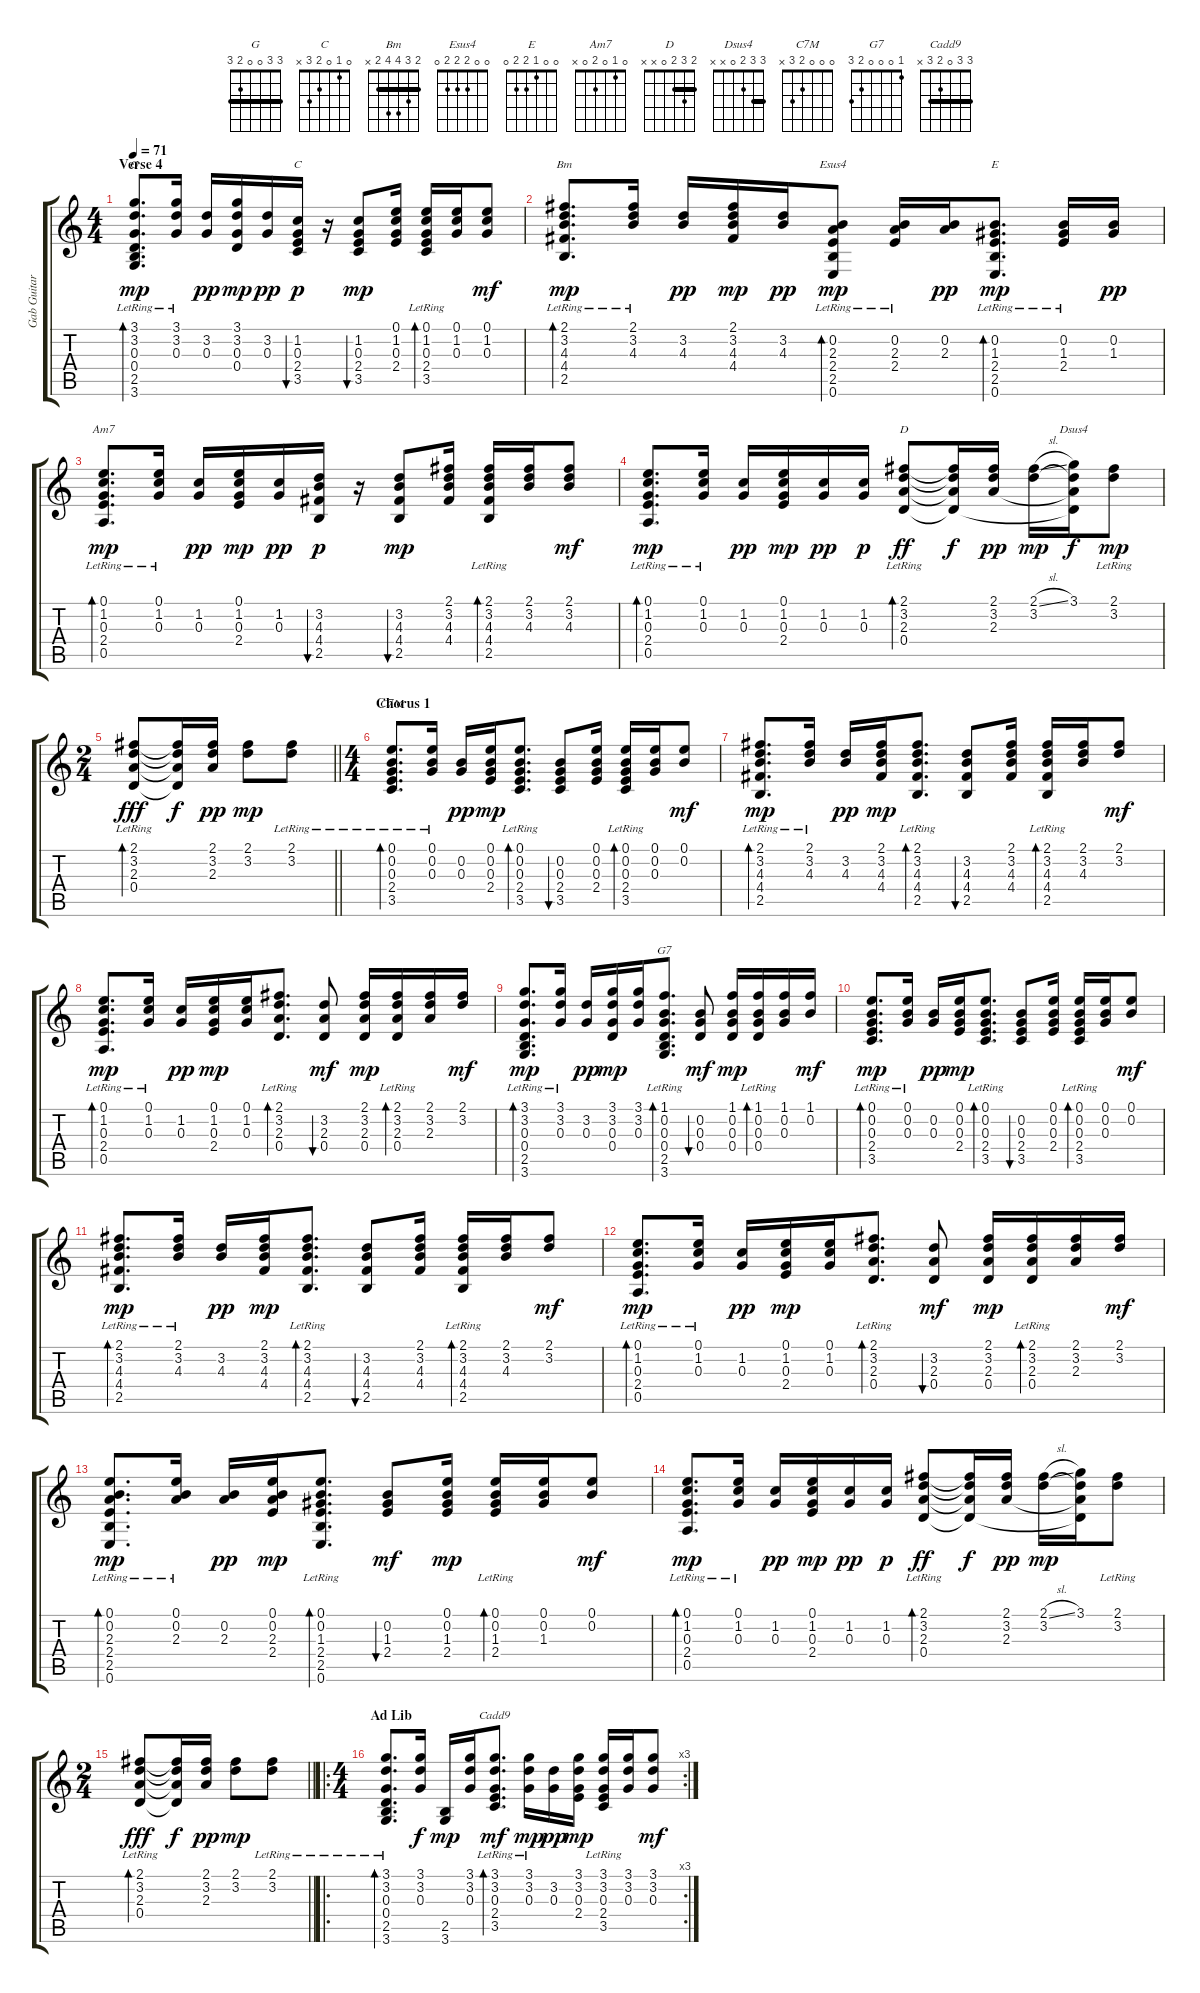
\track ("Gab Guitar" "Gab Guitar") {instrument acousticguitarsteel}
\staff {score tabs}
\tuning (E4 B3 G3 D3 A2 E2) {hide}
\chord ("G" 3 3 0 0 2 3) {barre 3}
\chord ("C" 0 1 0 2 3 x)
\chord ("Bm" 2 3 4 4 2 x) {barre 2}
\chord ("Esus4" 0 0 2 2 2 0)
\chord ("E" 0 0 1 2 2 0)
\chord ("Am7" 0 1 0 2 0 x)
\chord ("D" 2 3 2 0 x x) {barre 2}
\chord ("Dsus4" 3 3 2 0 x x) {barre 3}
\chord ("C7M" 0 0 0 2 3 x)
\chord ("G7" 1 0 0 0 2 3)
\chord ("Cadd9" 3 3 0 2 3 x) {barre 3}
\ts (4 4)
\section ("" "Verse 4")
\tempo 71
\clef g2
\ks c
(3.1{lr} 3.2{lr} 0.3{lr} 0.4{lr} 2.5{lr} 3.6{lr}).8{d bd 60 ch "G" dy mp} (3.1{lr} 3.2{lr} 0.3{lr}).16 (3.2 0.3).16{dy pp} (3.1 3.2 0.3 0.4).16{dy mp} (3.2 0.3).16{dy pp} (1.2 0.3 2.4 3.5).16{bu 60 ch "C" dy p} r.16 (1.2 0.3 2.4 3.5).8{bu 60 dy mp} (0.1 1.2 0.3 2.4).16 (0.1{lr} 1.2{lr} 0.3{lr} 2.4{lr} 3.5{lr}).16{bd 60} (0.1 1.2 0.3).16 (0.1 1.2 0.3).8{dy mf} |
(2.1{lr} 3.2{lr} 4.3{lr} 4.4{lr} 2.5{lr}).8{d bd 30 ch "Bm" dy mp} (2.1{lr} 3.2{lr} 4.3{lr}).16 (3.2 4.3).16{dy pp} (2.1 3.2 4.3 4.4).16{dy mp} (3.2 4.3).16{dy pp} (0.2 2.3{lr} 2.4{lr} 2.5{lr} 0.6).8{bd 30 ch "Esus4" dy mp} (0.2{lr} 2.3{lr} 2.4).16 (0.2 2.3).16{dy pp} (0.2 1.3{lr} 2.4{lr} 2.5{lr} 0.6).8{d bd 60 ch "E" dy mp} (0.2{lr} 1.3{lr} 2.4).16 (0.2 1.3).16{dy pp} |
(0.1{lr} 1.2{lr} 0.3{lr} 2.4{lr} 0.5{lr}).8{d bd 30 ch "Am7" dy mp} (0.1{lr} 1.2{lr} 0.3{lr}).16 (1.2 0.3).16{dy pp} (0.1 1.2 0.3 2.4).16{dy mp} (1.2 0.3).16{dy pp} (3.2 4.3 4.4 2.5).16{bu 60 dy p} r.16 (3.2 4.3 4.4 2.5).8{bu 60 dy mp} (2.1 3.2 4.3 4.4).16 (2.1{lr} 3.2{lr} 4.3{lr} 4.4{lr} 2.5{lr}).16{bd 60} (2.1 3.2 4.3).16 (2.1 3.2 4.3).8{dy mf} |
(0.1{lr} 1.2{lr} 0.3{lr} 2.4{lr} 0.5{lr}).8{d bd 30 dy mp} (0.1{lr} 1.2{lr} 0.3{lr}).16 (1.2 0.3).16{dy pp} (0.1 1.2 0.3 2.4).16{dy mp} (1.2 0.3).16{dy pp} (1.2 0.3).16{dy p} (2.1 3.2 2.3{lr} 0.4{lr}).8{bd 30 ch "D" dy ff} (2.1{t} 3.2{t} 2.3{t} 0.4{t}).16{dy f} (2.1 3.2 2.3).16{dy pp} (2.1{sl} 3.2).16{dy mp} (3.1 3.2{t} 2.3{t} 0.4{t}).16{ch "Dsus4" dy f} (2.1 3.2{lr}).8{dy mp} |
\ts (2 4)
\barLineRight lightlight
(2.1 3.2 2.3{lr} 0.4{lr}).8{bd 30 dy fff} (2.1{t} 3.2{t} 2.3{t} 0.4{t}).16{dy f} (2.1 3.2 2.3).16{dy pp} (2.1 3.2).8{dy mp} (2.1 3.2{lr}).8 |
\ts (4 4)
\section ("" "Chorus 1")
(0.1{lr} 0.2{lr} 0.3{lr} 2.4{lr} 3.5{lr}).8{d bd 30 ch "C7M"} (0.1{lr} 0.2{lr} 0.3{lr}).16 (0.2 0.3).16{dy pp} (0.1 0.2 0.3 2.4).16{dy mp} (0.1{lr} 0.2{lr} 0.3{lr} 2.4{lr} 3.5{lr}).8{d bd 30} (0.2 0.3 2.4 3.5).8{bu 60} (0.1 0.2 0.3 2.4).16 (0.1{lr} 0.2{lr} 0.3{lr} 2.4{lr} 3.5{lr}).16{bd 60} (0.1 0.2 0.3).16 (0.1 0.2).8{dy mf} |
(2.1{lr} 3.2{lr} 4.3{lr} 4.4{lr} 2.5{lr}).8{d bd 30 dy mp} (2.1{lr} 3.2{lr} 4.3{lr}).16 (3.2 4.3).16{dy pp} (2.1 3.2 4.3 4.4).16{dy mp} (2.1{lr} 3.2{lr} 4.3{lr} 4.4{lr} 2.5{lr}).8{d bd 30} (3.2 4.3 4.4 2.5).8{bu 60} (2.1 3.2 4.3 4.4).16 (2.1{lr} 3.2{lr} 4.3{lr} 4.4{lr} 2.5{lr}).16{bd 60} (2.1 3.2 4.3).16 (2.1 3.2).8{dy mf} |
(0.1{lr} 1.2{lr} 0.3{lr} 2.4{lr} 0.5{lr}).8{d bd 30 dy mp} (0.1{lr} 1.2{lr} 0.3{lr}).16 (1.2 0.3).16{dy pp} (0.1 1.2 0.3 2.4).16{dy mp} (0.1 1.2 0.3).16 (2.1{lr} 3.2{lr} 2.3{lr} 0.4{lr}).8{d bd 30} (3.2 2.3 0.4).8{bu 60 dy mf} (2.1 3.2 2.3 0.4).16{dy mp} (2.1{lr} 3.2{lr} 2.3{lr} 0.4{lr}).16{bd 60} (2.1 3.2 2.3).16 (2.1 3.2).16{dy mf} |
(3.1{lr} 3.2{lr} 0.3{lr} 0.4{lr} 2.5{lr} 3.6).8{d bd 30 dy mp} (3.1{lr} 3.2{lr} 0.3{lr}).16 (3.2 0.3).16{dy pp} (3.1 3.2 0.3 0.4).16{dy mp} (3.1 3.2 0.3).16 (1.1{lr} 0.2{lr} 0.3{lr} 0.4{lr} 2.5 3.6).8{d bd 30 ch "G7"} (0.2 0.3 0.4).8{bu 60 dy mf} (1.1 0.2 0.3 0.4).16{dy mp} (1.1{lr} 0.2{lr} 0.3{lr} 0.4{lr}).16{bd 60} (1.1 0.2 0.3).16 (1.1 0.2).16{dy mf} |
(0.1{lr} 0.2{lr} 0.3{lr} 2.4{lr} 3.5{lr}).8{d bd 30 dy mp} (0.1{lr} 0.2{lr} 0.3{lr}).16 (0.2 0.3).16{dy pp} (0.1 0.2 0.3 2.4).16{dy mp} (0.1{lr} 0.2{lr} 0.3{lr} 2.4{lr} 3.5{lr}).8{d bd 30} (0.2 0.3 2.4 3.5).8{bu 60} (0.1 0.2 0.3 2.4).16 (0.1{lr} 0.2{lr} 0.3{lr} 2.4{lr} 3.5{lr}).16{bd 60} (0.1 0.2 0.3).16 (0.1 0.2).8{dy mf} |
(2.1{lr} 3.2{lr} 4.3{lr} 4.4{lr} 2.5{lr}).8{d bd 30 dy mp} (2.1{lr} 3.2{lr} 4.3{lr}).16 (3.2 4.3).16{dy pp} (2.1 3.2 4.3 4.4).16{dy mp} (2.1{lr} 3.2{lr} 4.3{lr} 4.4{lr} 2.5{lr}).8{d bd 30} (3.2 4.3 4.4 2.5).8{bu 60} (2.1 3.2 4.3 4.4).16 (2.1{lr} 3.2{lr} 4.3{lr} 4.4{lr} 2.5{lr}).16{bd 60} (2.1 3.2 4.3).16 (2.1 3.2).8{dy mf} |
(0.1{lr} 1.2{lr} 0.3{lr} 2.4{lr} 0.5{lr}).8{d bd 30 dy mp} (0.1{lr} 1.2{lr} 0.3{lr}).16 (1.2 0.3).16{dy pp} (0.1 1.2 0.3 2.4).16{dy mp} (0.1 1.2 0.3).16 (2.1{lr} 3.2{lr} 2.3{lr} 0.4{lr}).8{d bd 30} (3.2 2.3 0.4).8{bu 60 dy mf} (2.1 3.2 2.3 0.4).16{dy mp} (2.1{lr} 3.2{lr} 2.3{lr} 0.4{lr}).16{bd 60} (2.1 3.2 2.3).16 (2.1 3.2).16{dy mf} |
(0.1{lr} 0.2{lr} 2.3{lr} 2.4{lr} 2.5{lr} 0.6).8{d bd 30 dy mp} (0.1{lr} 0.2{lr} 2.3{lr}).16 (0.2 2.3).16{dy pp} (0.1 0.2 2.3 2.4).16{dy mp} (0.1{lr} 0.2{lr} 1.3{lr} 2.4{lr} 2.5 0.6).8{d bd 30} (0.2 1.3 2.4).8{bu 60 dy mf} (0.1 0.2 1.3 2.4).16{dy mp} (0.1{lr} 0.2{lr} 1.3{lr} 2.4{lr}).16{bd 60} (0.1 0.2 1.3).16 (0.1 0.2).8{dy mf} |
(0.1{lr} 1.2{lr} 0.3{lr} 2.4{lr} 0.5{lr}).8{d bd 30 dy mp} (0.1{lr} 1.2{lr} 0.3{lr}).16 (1.2 0.3).16{dy pp} (0.1 1.2 0.3 2.4).16{dy mp} (1.2 0.3).16{dy pp} (1.2 0.3).16{dy p} (2.1 3.2 2.3{lr} 0.4{lr}).8{bd 30 dy ff} (2.1{t} 3.2{t} 2.3{t} 0.4{t}).16{dy f} (2.1 3.2 2.3).16{dy pp} (2.1{sl} 3.2).16{dy mp} (3.1 3.2{t} 2.3{t} 0.4{t}).16 (2.1 3.2{lr}).8 |
\ts (2 4)
\barLineRight lightlight
(2.1 3.2 2.3{lr} 0.4{lr}).8{bd 30 dy fff} (2.1{t} 3.2{t} 2.3{t} 0.4{t}).16{dy f} (2.1 3.2 2.3).16{dy pp} (2.1 3.2).8{dy mp} (2.1 3.2{lr}).8 |
\ro
\rc 3
\ts (4 4)
\section ("" "Ad Lib")
(3.1{lr} 3.2{lr} 0.3{lr} 0.4{lr} 2.5{lr} 3.6{lr}).8{d bd 60} (3.1 3.2 0.3).16{dy f} (2.5 3.6).16{dy mp} (3.1 3.2 0.3).16 (3.1{lr} 3.2{lr} 0.3{lr} 2.4{lr} 3.5{lr}).8{d bd 60 ch "Cadd9" dy mf} (3.1{lr} 3.2{lr} 0.3{lr}).16{dy mp} (3.2 0.3).16{dy pp} (3.1 3.2 0.3 2.4).16{dy mp} (3.1{lr} 3.2{lr} 0.3{lr} 2.4{lr} 3.5{lr}).16 (3.1 3.2 0.3).16 (3.1 3.2 0.3).8{dy mf}
